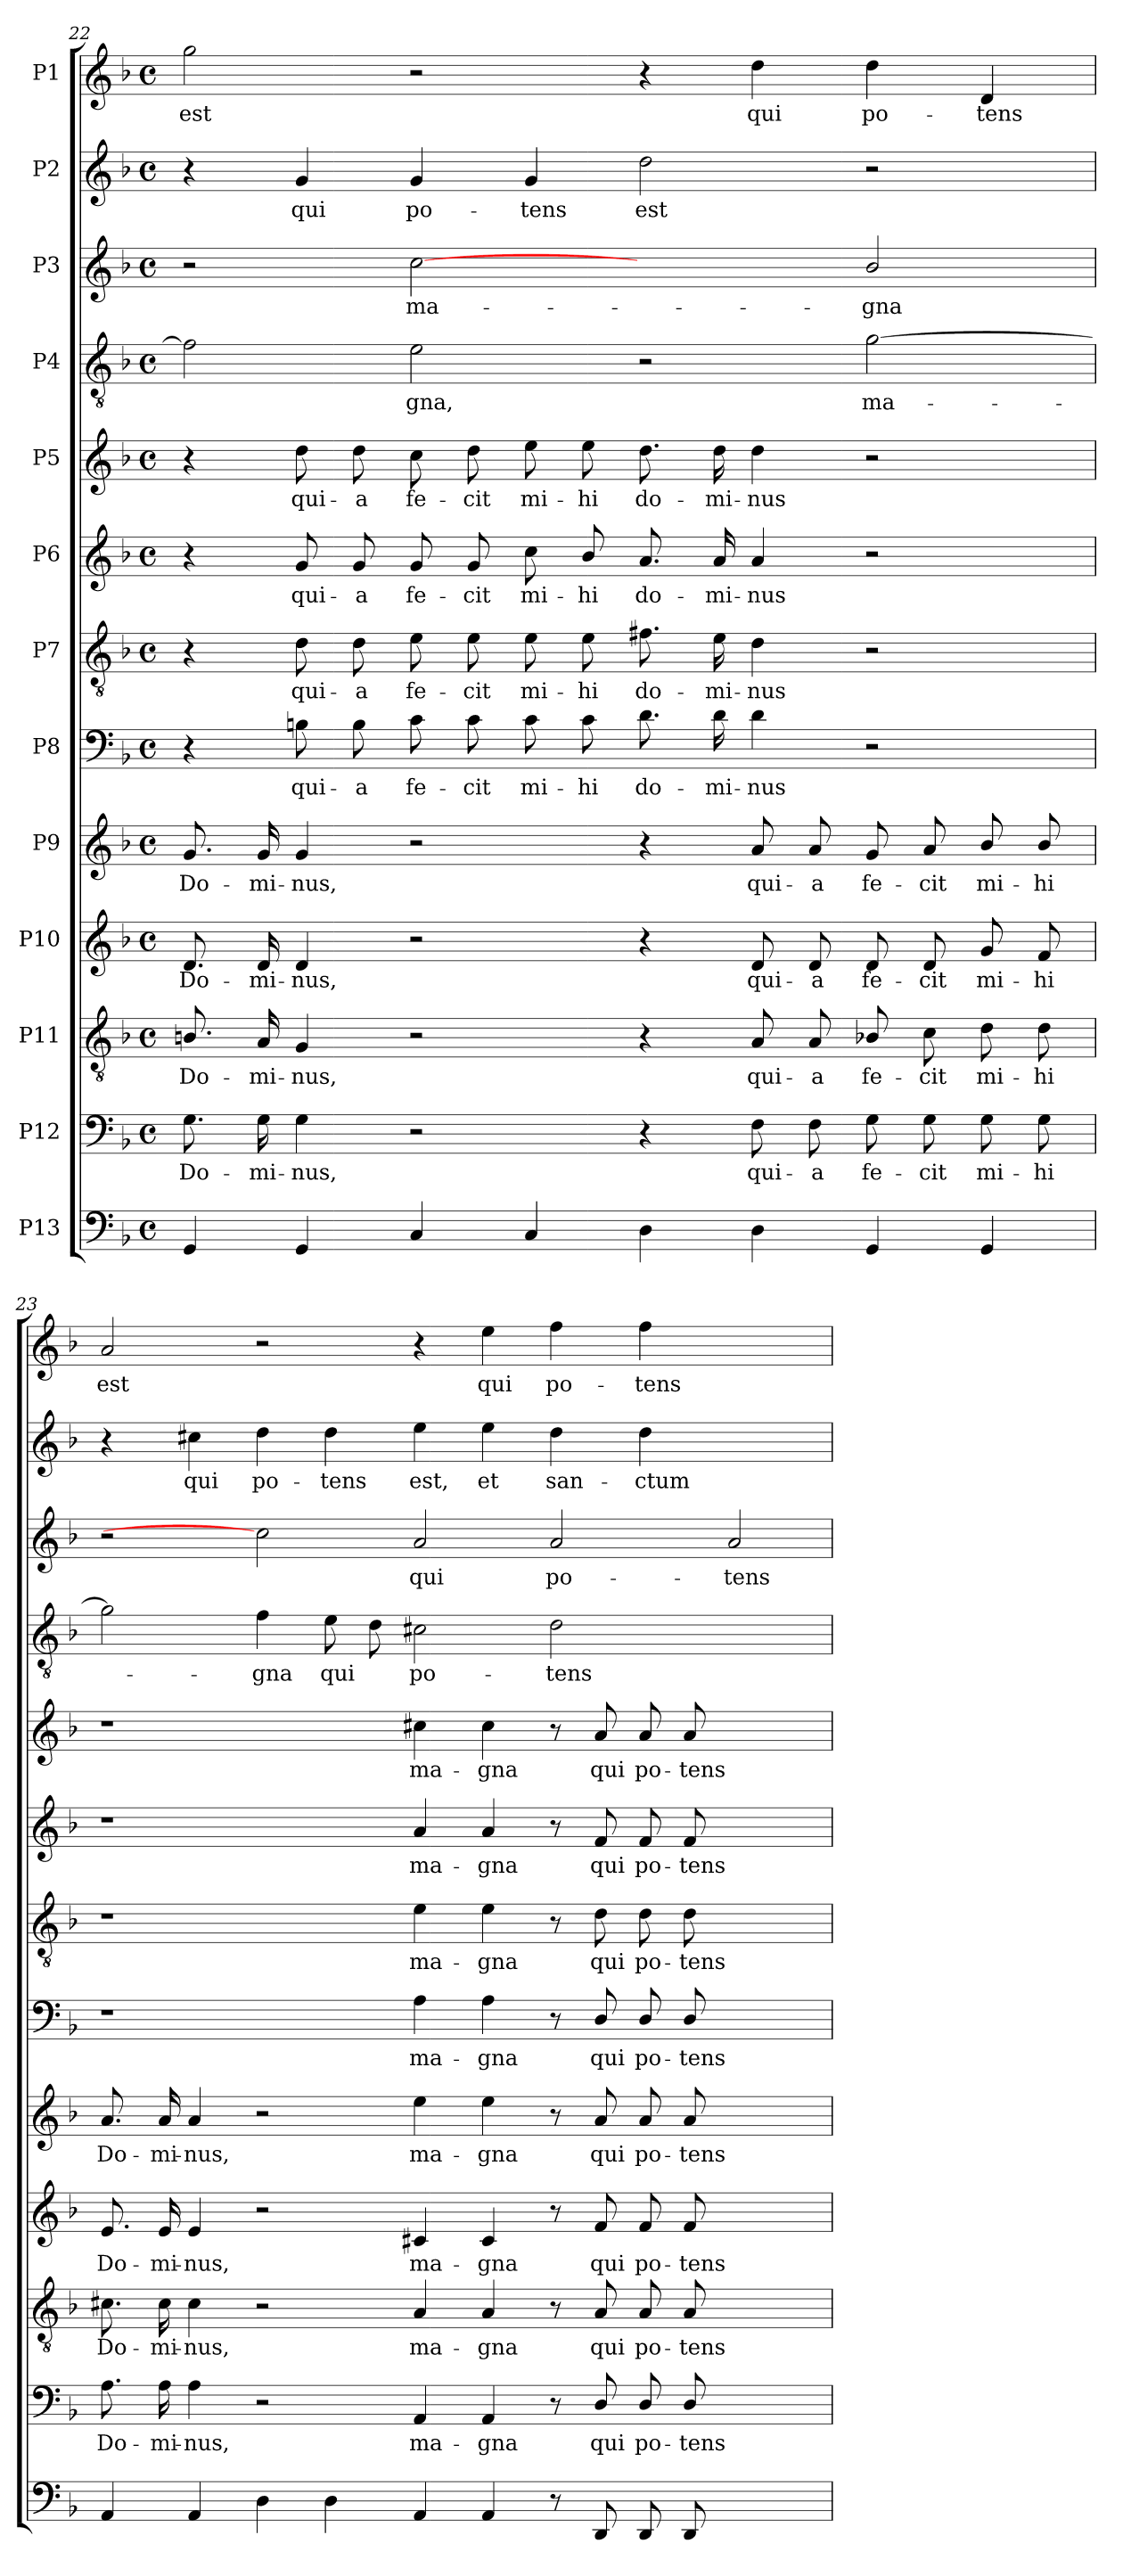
**kern	**kern	**text	**kern	**text	**kern	**text	**kern	**text	**kern	**text	**kern	**text	**kern	**text	**kern	**text	**kern	**text	**kern	**text	**kern	**text	**kern	**text
*part13	*part12	*part12	*part11	*part11	*part10	*part10	*part9	*part9	*part8	*part8	*part7	*part7	*part6	*part6	*part5	*part5	*part4	*part4	*part3	*part3	*part2	*part2	*part1	*part1
*staff13	*staff12	*staff12	*staff11	*staff11	*staff10	*staff10	*staff9	*staff9	*staff8	*staff8	*staff7	*staff7	*staff6	*staff6	*staff5	*staff5	*staff4	*staff4	*staff3	*staff3	*staff2	*staff2	*staff1	*staff1
*I"P13	*I"P12	*	*I"P11	*	*I"P10	*	*I"P9	*	*I"P8	*	*I"P7	*	*I"P6	*	*I"P5	*	*I"P4	*	*I"P3	*	*I"P2	*	*I"P1	*
*clefF4	*clefF4	*	*clefGv2	*	*clefG2	*	*clefG2	*	*clefF4	*	*clefGv2	*	*clefG2	*	*clefG2	*	*clefGv2	*	*clefG2	*	*clefG2	*	*clefG2	*
*	*	*	*ITrd7c12	*	*	*	*	*	*	*	*ITrd7c12	*	*	*	*	*	*ITrd7c12	*	*	*	*	*	*	*
*k[b-]	*k[b-]	*	*k[b-]	*	*k[b-]	*	*k[b-]	*	*k[b-]	*	*k[b-]	*	*k[b-]	*	*k[b-]	*	*k[b-]	*	*k[b-]	*	*k[b-]	*	*k[b-]	*
*F:	*F:	*	*F:	*	*F:	*	*F:	*	*F:	*	*F:	*	*F:	*	*F:	*	*F:	*	*F:	*	*F:	*	*F:	*
*M4/4	*M4/4	*	*M4/4	*	*M4/4	*	*M4/4	*	*M4/4	*	*M4/4	*	*M4/4	*	*M4/4	*	*M4/4	*	*M4/4	*	*M4/4	*	*M4/4	*
*met(c)	*met(c)	*	*met(c)	*	*met(c)	*	*met(c)	*	*met(c)	*	*met(c)	*	*met(c)	*	*met(c)	*	*met(c)	*	*met(c)	*	*met(c)	*	*met(c)	*
=22	=22	=22	=22	=22	=22	=22	=22	=22	=22	=22	=22	=22	=22	=22	=22	=22	=22	=22	=22	=22	=22	=22	=22	=22
!	!	!LO:LY:b:color=#000000	!	!	!	!	!	!	!	!	!	!	!	!	!	!	!	!	!	!	!	!	!	!
!	!	!	!	!LO:LY:b:color=#000000	!	!	!	!	!	!	!	!	!	!	!	!	!	!	!	!	!	!	!	!
!	!	!	!	!	!	!LO:LY:b:color=#000000	!	!	!	!	!	!	!	!	!	!	!	!	!	!	!	!	!	!
!	!	!	!	!	!	!	!	!LO:LY:b:color=#000000	!	!	!	!	!	!	!	!	!	!	!	!	!	!	!	!
!	!	!	!	!	!	!	!	!	!	!	!	!	!	!	!	!	!	!	!	!	!	!	!	!LO:LY:b:color=#000000
4GGi/	8.Gi\	Do-	8.BBni/	Do-	8.di/	Do-	8.gi/	Do-	4r	.	4r	.	4r	.	4r	.	2Fi\]	.	2r	.	4r	.	2ggi\	est
!	!	!LO:LY:b:color=#000000	!	!	!	!	!	!	!	!	!	!	!	!	!	!	!	!	!	!	!	!	!	!
!	!	!	!	!LO:LY:b:color=#000000	!	!	!	!	!	!	!	!	!	!	!	!	!	!	!	!	!	!	!	!
!	!	!	!	!	!	!LO:LY:b:color=#000000	!	!	!	!	!	!	!	!	!	!	!	!	!	!	!	!	!	!
!	!	!	!	!	!	!	!	!LO:LY:b:color=#000000	!	!	!	!	!	!	!	!	!	!	!	!	!	!	!	!
.	16Gi\	-mi-	16AAi/	-mi-	16di/	-mi-	16gi/	-mi-	.	.	.	.	.	.	.	.	.	.	.	.	.	.	.	.
!	!	!LO:LY:b:color=#000000	!	!	!	!	!	!	!	!	!	!	!	!	!	!	!	!	!	!	!	!	!	!
!	!	!	!	!LO:LY:b:color=#000000	!	!	!	!	!	!	!	!	!	!	!	!	!	!	!	!	!	!	!	!
!	!	!	!	!	!	!LO:LY:b:color=#000000	!	!	!	!	!	!	!	!	!	!	!	!	!	!	!	!	!	!
!	!	!	!	!	!	!	!	!LO:LY:b:color=#000000	!	!	!	!	!	!	!	!	!	!	!	!	!	!	!	!
!	!	!	!	!	!	!	!	!	!	!LO:LY:b:color=#000000	!	!	!	!	!	!	!	!	!	!	!	!	!	!
!	!	!	!	!	!	!	!	!	!	!	!	!LO:LY:b:color=#000000	!	!	!	!	!	!	!	!	!	!	!	!
!	!	!	!	!	!	!	!	!	!	!	!	!	!	!LO:LY:b:color=#000000	!	!	!	!	!	!	!	!	!	!
!	!	!	!	!	!	!	!	!	!	!	!	!	!	!	!	!LO:LY:b:color=#000000	!	!	!	!	!	!	!	!
!	!	!	!	!	!	!	!	!	!	!	!	!	!	!	!	!	!	!	!	!	!	!LO:LY:b:color=#000000	!	!
4GGi/	4Gi\	-nus,	4GGi/	-nus,	4di/	-nus,	4gi/	-nus,	8Bni\	qui-	8Di\	qui-	8gi/	qui-	8ddi\	qui-	.	.	.	.	4gi/	qui	.	.
!	!	!	!	!	!	!	!	!	!	!LO:LY:b:color=#000000	!	!	!	!	!	!	!	!	!	!	!	!	!	!
!	!	!	!	!	!	!	!	!	!	!	!	!LO:LY:b:color=#000000	!	!	!	!	!	!	!	!	!	!	!	!
!	!	!	!	!	!	!	!	!	!	!	!	!	!	!LO:LY:b:color=#000000	!	!	!	!	!	!	!	!	!	!
!	!	!	!	!	!	!	!	!	!	!	!	!	!	!	!	!LO:LY:b:color=#000000	!	!	!	!	!	!	!	!
.	.	.	.	.	.	.	.	.	8Bi\	-a	8Di\	-a	8gi/	-a	8ddi\	-a	.	.	.	.	.	.	.	.
!	!	!	!	!	!	!	!	!	!	!LO:LY:b:color=#000000	!	!	!	!	!	!	!	!	!	!	!	!	!	!
!	!	!	!	!	!	!	!	!	!	!	!	!LO:LY:b:color=#000000	!	!	!	!	!	!	!	!	!	!	!	!
!	!	!	!	!	!	!	!	!	!	!	!	!	!	!LO:LY:b:color=#000000	!	!	!	!	!	!	!	!	!	!
!	!	!	!	!	!	!	!	!	!	!	!	!	!	!	!	!LO:LY:b:color=#000000	!	!	!	!	!	!	!	!
!	!	!	!	!	!	!	!	!	!	!	!	!	!	!	!	!	!	!LO:LY:b:color=#000000	!	!	!	!	!	!
!	!	!	!	!	!	!	!	!	!	!	!	!	!	!	!	!	!	!	!	!LO:LY:b:color=#000000	!	!	!	!
!	!	!	!	!	!	!	!	!	!	!	!	!	!	!	!	!	!	!	!	!	!	!LO:LY:b:color=#000000	!	!
4Ci/	2r	.	2r	.	2r	.	2r	.	8ci\	fe-	8Ei\	fe-	8gi/	fe-	8cci\	fe-	2Ei\	-gna,	[2cci	ma-	4gi/	po-	2r	.
!	!	!	!	!	!	!	!	!	!	!LO:LY:b:color=#000000	!	!	!	!	!	!	!	!	!	!	!	!	!	!
!	!	!	!	!	!	!	!	!	!	!	!	!LO:LY:b:color=#000000	!	!	!	!	!	!	!	!	!	!	!	!
!	!	!	!	!	!	!	!	!	!	!	!	!	!	!LO:LY:b:color=#000000	!	!	!	!	!	!	!	!	!	!
!	!	!	!	!	!	!	!	!	!	!	!	!	!	!	!	!LO:LY:b:color=#000000	!	!	!	!	!	!	!	!
.	.	.	.	.	.	.	.	.	8ci\	-cit	8Ei\	-cit	8gi/	-cit	8ddi\	-cit	.	.	.	.	.	.	.	.
!	!	!	!	!	!	!	!	!	!	!LO:LY:b:color=#000000	!	!	!	!	!	!	!	!	!	!	!	!	!	!
!	!	!	!	!	!	!	!	!	!	!	!	!LO:LY:b:color=#000000	!	!	!	!	!	!	!	!	!	!	!	!
!	!	!	!	!	!	!	!	!	!	!	!	!	!	!LO:LY:b:color=#000000	!	!	!	!	!	!	!	!	!	!
!	!	!	!	!	!	!	!	!	!	!	!	!	!	!	!	!LO:LY:b:color=#000000	!	!	!	!	!	!	!	!
!	!	!	!	!	!	!	!	!	!	!	!	!	!	!	!	!	!	!	!	!	!	!LO:LY:b:color=#000000	!	!
4Ci/	.	.	.	.	.	.	.	.	8ci\	mi-	8Ei\	mi-	8cci\	mi-	8eei\	mi-	.	.	.	.	4gi/	-tens	.	.
!	!	!	!	!	!	!	!	!	!	!LO:LY:b:color=#000000	!	!	!	!	!	!	!	!	!	!	!	!	!	!
!	!	!	!	!	!	!	!	!	!	!	!	!LO:LY:b:color=#000000	!	!	!	!	!	!	!	!	!	!	!	!
!	!	!	!	!	!	!	!	!	!	!	!	!	!	!LO:LY:b:color=#000000	!	!	!	!	!	!	!	!	!	!
!	!	!	!	!	!	!	!	!	!	!	!	!	!	!	!	!LO:LY:b:color=#000000	!	!	!	!	!	!	!	!
.	.	.	.	.	.	.	.	.	8ci\	-hi	8Ei\	-hi	8b-i/	-hi	8eei\	-hi	.	.	.	.	.	.	.	.
!	!	!	!	!	!	!	!	!	!	!LO:LY:b:color=#000000	!	!	!	!	!	!	!	!	!	!	!	!	!	!
!	!	!	!	!	!	!	!	!	!	!	!	!LO:LY:b:color=#000000	!	!	!	!	!	!	!	!	!	!	!	!
!	!	!	!	!	!	!	!	!	!	!	!	!	!	!LO:LY:b:color=#000000	!	!	!	!	!	!	!	!	!	!
!	!	!	!	!	!	!	!	!	!	!	!	!	!	!	!	!LO:LY:b:color=#000000	!	!	!	!	!	!	!	!
!	!	!	!	!	!	!	!	!	!	!	!	!	!	!	!	!	!	!	!	!	!	!LO:LY:b:color=#000000	!	!
4Di\	4r	.	4r	.	4r	.	4r	.	8.di\	do-	8.F#Xi\	do-	8.ai/	do-	8.ddi\	do-	2r	.	2ryy	.	2ddi\	est	4r	.
!	!	!	!	!	!	!	!	!	!	!LO:LY:b:color=#000000	!	!	!	!	!	!	!	!	!	!	!	!	!	!
!	!	!	!	!	!	!	!	!	!	!	!	!LO:LY:b:color=#000000	!	!	!	!	!	!	!	!	!	!	!	!
!	!	!	!	!	!	!	!	!	!	!	!	!	!	!LO:LY:b:color=#000000	!	!	!	!	!	!	!	!	!	!
!	!	!	!	!	!	!	!	!	!	!	!	!	!	!	!	!LO:LY:b:color=#000000	!	!	!	!	!	!	!	!
.	.	.	.	.	.	.	.	.	16di\	-mi-	16Ei\	-mi-	16ai/	-mi-	16ddi\	-mi-	.	.	.	.	.	.	.	.
!	!	!LO:LY:b:color=#000000	!	!	!	!	!	!	!	!	!	!	!	!	!	!	!	!	!	!	!	!	!	!
!	!	!	!	!LO:LY:b:color=#000000	!	!	!	!	!	!	!	!	!	!	!	!	!	!	!	!	!	!	!	!
!	!	!	!	!	!	!LO:LY:b:color=#000000	!	!	!	!	!	!	!	!	!	!	!	!	!	!	!	!	!	!
!	!	!	!	!	!	!	!	!LO:LY:b:color=#000000	!	!	!	!	!	!	!	!	!	!	!	!	!	!	!	!
!	!	!	!	!	!	!	!	!	!	!LO:LY:b:color=#000000	!	!	!	!	!	!	!	!	!	!	!	!	!	!
!	!	!	!	!	!	!	!	!	!	!	!	!LO:LY:b:color=#000000	!	!	!	!	!	!	!	!	!	!	!	!
!	!	!	!	!	!	!	!	!	!	!	!	!	!	!LO:LY:b:color=#000000	!	!	!	!	!	!	!	!	!	!
!	!	!	!	!	!	!	!	!	!	!	!	!	!	!	!	!LO:LY:b:color=#000000	!	!	!	!	!	!	!	!
!	!	!	!	!	!	!	!	!	!	!	!	!	!	!	!	!	!	!	!	!	!	!	!	!LO:LY:b:color=#000000
4Di\	8Fi\	qui-	8AAi/	qui-	8di/	qui-	8ai/	qui-	4di\	-nus	4Di\	-nus	4ai/	-nus	4ddi\	-nus	.	.	.	.	.	.	4ddi\	qui
!	!	!LO:LY:b:color=#000000	!	!	!	!	!	!	!	!	!	!	!	!	!	!	!	!	!	!	!	!	!	!
!	!	!	!	!LO:LY:b:color=#000000	!	!	!	!	!	!	!	!	!	!	!	!	!	!	!	!	!	!	!	!
!	!	!	!	!	!	!LO:LY:b:color=#000000	!	!	!	!	!	!	!	!	!	!	!	!	!	!	!	!	!	!
!	!	!	!	!	!	!	!	!LO:LY:b:color=#000000	!	!	!	!	!	!	!	!	!	!	!	!	!	!	!	!
.	8Fi\	-a	8AAi/	-a	8di/	-a	8ai/	-a	.	.	.	.	.	.	.	.	.	.	.	.	.	.	.	.
!	!	!LO:LY:b:color=#000000	!	!	!	!	!	!	!	!	!	!	!	!	!	!	!	!	!	!	!	!	!	!
!	!	!	!	!LO:LY:b:color=#000000	!	!	!	!	!	!	!	!	!	!	!	!	!	!	!	!	!	!	!	!
!	!	!	!	!	!	!LO:LY:b:color=#000000	!	!	!	!	!	!	!	!	!	!	!	!	!	!	!	!	!	!
!	!	!	!	!	!	!	!	!LO:LY:b:color=#000000	!	!	!	!	!	!	!	!	!	!	!	!	!	!	!	!
!	!	!	!	!	!	!	!	!	!	!	!	!	!	!	!	!	!	!LO:LY:b:color=#000000	!	!	!	!	!	!
!	!	!	!	!	!	!	!	!	!	!	!	!	!	!	!	!	!	!	!	!LO:LY:b:color=#000000	!	!	!	!
!	!	!	!	!	!	!	!	!	!	!	!	!	!	!	!	!	!	!	!	!	!	!	!	!LO:LY:b:color=#000000
4GGi/	8Gi\	fe-	8BB-Xi/	fe-	8di/	fe-	8gi/	fe-	2r	.	2r	.	2r	.	2r	.	[2Gi\	ma-	2b-i/	-gna	2r	.	4ddi\	po-
!	!	!LO:LY:b:color=#000000	!	!	!	!	!	!	!	!	!	!	!	!	!	!	!	!	!	!	!	!	!	!
!	!	!	!	!LO:LY:b:color=#000000	!	!	!	!	!	!	!	!	!	!	!	!	!	!	!	!	!	!	!	!
!	!	!	!	!	!	!LO:LY:b:color=#000000	!	!	!	!	!	!	!	!	!	!	!	!	!	!	!	!	!	!
!	!	!	!	!	!	!	!	!LO:LY:b:color=#000000	!	!	!	!	!	!	!	!	!	!	!	!	!	!	!	!
.	8Gi\	-cit	8Ci\	-cit	8di/	-cit	8ai/	-cit	.	.	.	.	.	.	.	.	.	.	.	.	.	.	.	.
!	!	!LO:LY:b:color=#000000	!	!	!	!	!	!	!	!	!	!	!	!	!	!	!	!	!	!	!	!	!	!
!	!	!	!	!LO:LY:b:color=#000000	!	!	!	!	!	!	!	!	!	!	!	!	!	!	!	!	!	!	!	!
!	!	!	!	!	!	!LO:LY:b:color=#000000	!	!	!	!	!	!	!	!	!	!	!	!	!	!	!	!	!	!
!	!	!	!	!	!	!	!	!LO:LY:b:color=#000000	!	!	!	!	!	!	!	!	!	!	!	!	!	!	!	!
!	!	!	!	!	!	!	!	!	!	!	!	!	!	!	!	!	!	!	!	!	!	!	!	!LO:LY:b:color=#000000
4GGi/	8Gi\	mi-	8Di\	mi-	8gi/	mi-	8b-i/	mi-	.	.	.	.	.	.	.	.	.	.	.	.	.	.	4di/	-tens
!	!	!LO:LY:b:color=#000000	!	!	!	!	!	!	!	!	!	!	!	!	!	!	!	!	!	!	!	!	!	!
!	!	!	!	!LO:LY:b:color=#000000	!	!	!	!	!	!	!	!	!	!	!	!	!	!	!	!	!	!	!	!
!	!	!	!	!	!	!LO:LY:b:color=#000000	!	!	!	!	!	!	!	!	!	!	!	!	!	!	!	!	!	!
!	!	!	!	!	!	!	!	!LO:LY:b:color=#000000	!	!	!	!	!	!	!	!	!	!	!	!	!	!	!	!
.	8Gi\	-hi	8Di\	-hi	8fi/	-hi	8b-i/	-hi	.	.	.	.	.	.	.	.	.	.	.	.	.	.	.	.
!!LO:PB:g=z
=23	=23	=23	=23	=23	=23	=23	=23	=23	=23	=23	=23	=23	=23	=23	=23	=23	=23	=23	=23	=23	=23	=23	=23	=23
!	!	!LO:LY:b:color=#000000	!	!	!	!	!	!	!	!	!	!	!	!	!	!	!	!	!	!	!	!	!	!
!	!	!	!	!LO:LY:b:color=#000000	!	!	!	!	!	!	!	!	!	!	!	!	!	!	!	!	!	!	!	!
!	!	!	!	!	!	!LO:LY:b:color=#000000	!	!	!	!	!	!	!	!	!	!	!	!	!	!	!	!	!	!
!	!	!	!	!	!	!	!	!LO:LY:b:color=#000000	!	!	!	!	!	!	!	!	!	!	!	!	!	!	!	!
!	!	!	!	!	!	!	!	!	!	!	!	!	!	!	!	!	!	!	!	!	!	!	!	!LO:LY:b:color=#000000
4AAi/	8.Ai\	Do-	8.C#Xi\	Do-	8.ei/	Do-	8.ai/	Do-	1r	.	1r	.	1r	.	1r	.	2Gi\]	.	2r	.	4r	.	2ai/	est
!	!	!LO:LY:b:color=#000000	!	!	!	!	!	!	!	!	!	!	!	!	!	!	!	!	!	!	!	!	!	!
!	!	!	!	!LO:LY:b:color=#000000	!	!	!	!	!	!	!	!	!	!	!	!	!	!	!	!	!	!	!	!
!	!	!	!	!	!	!LO:LY:b:color=#000000	!	!	!	!	!	!	!	!	!	!	!	!	!	!	!	!	!	!
!	!	!	!	!	!	!	!	!LO:LY:b:color=#000000	!	!	!	!	!	!	!	!	!	!	!	!	!	!	!	!
.	16Ai\	-mi-	16C#i\	-mi-	16ei/	-mi-	16ai/	-mi-	.	.	.	.	.	.	.	.	.	.	.	.	.	.	.	.
!	!	!LO:LY:b:color=#000000	!	!	!	!	!	!	!	!	!	!	!	!	!	!	!	!	!	!	!	!	!	!
!	!	!	!	!LO:LY:b:color=#000000	!	!	!	!	!	!	!	!	!	!	!	!	!	!	!	!	!	!	!	!
!	!	!	!	!	!	!LO:LY:b:color=#000000	!	!	!	!	!	!	!	!	!	!	!	!	!	!	!	!	!	!
!	!	!	!	!	!	!	!	!LO:LY:b:color=#000000	!	!	!	!	!	!	!	!	!	!	!	!	!	!	!	!
!	!	!	!	!	!	!	!	!	!	!	!	!	!	!	!	!	!	!	!	!	!	!LO:LY:b:color=#000000	!	!
4AAi/	4Ai\	-nus,	4C#i\	-nus,	4ei/	-nus,	4ai/	-nus,	.	.	.	.	.	.	.	.	.	.	.	.	4cc#Xi\	qui	.	.
!	!	!	!	!	!	!	!	!	!	!	!	!	!	!	!	!	!	!LO:LY:b:color=#000000	!	!	!	!	!	!
!	!	!	!	!	!	!	!	!	!	!	!	!	!	!	!	!	!	!	!	!	!	!LO:LY:b:color=#000000	!	!
4Di\	2r	.	2r	.	2r	.	2r	.	.	.	.	.	.	.	.	.	4Fi\	-gna	2cci]	.	4ddi\	po-	2r	.
!	!	!	!	!	!	!	!	!	!	!	!	!	!	!	!	!	!	!LO:LY:b:color=#000000	!	!	!	!	!	!
!	!	!	!	!	!	!	!	!	!	!	!	!	!	!	!	!	!	!	!	!	!	!LO:LY:b:color=#000000	!	!
4Di\	.	.	.	.	.	.	.	.	.	.	.	.	.	.	.	.	8Ei\	qui	.	.	4ddi\	-tens	.	.
.	.	.	.	.	.	.	.	.	.	.	.	.	.	.	.	.	8Di\	.	.	.	.	.	.	.
!	!	!LO:LY:b:color=#000000	!	!	!	!	!	!	!	!	!	!	!	!	!	!	!	!	!	!	!	!	!	!
!	!	!	!	!LO:LY:b:color=#000000	!	!	!	!	!	!	!	!	!	!	!	!	!	!	!	!	!	!	!	!
!	!	!	!	!	!	!LO:LY:b:color=#000000	!	!	!	!	!	!	!	!	!	!	!	!	!	!	!	!	!	!
!	!	!	!	!	!	!	!	!LO:LY:b:color=#000000	!	!	!	!	!	!	!	!	!	!	!	!	!	!	!	!
!	!	!	!	!	!	!	!	!	!	!LO:LY:b:color=#000000	!	!	!	!	!	!	!	!	!	!	!	!	!	!
!	!	!	!	!	!	!	!	!	!	!	!	!LO:LY:b:color=#000000	!	!	!	!	!	!	!	!	!	!	!	!
!	!	!	!	!	!	!	!	!	!	!	!	!	!	!LO:LY:b:color=#000000	!	!	!	!	!	!	!	!	!	!
!	!	!	!	!	!	!	!	!	!	!	!	!	!	!	!	!LO:LY:b:color=#000000	!	!	!	!	!	!	!	!
!	!	!	!	!	!	!	!	!	!	!	!	!	!	!	!	!	!	!LO:LY:b:color=#000000	!	!	!	!	!	!
!	!	!	!	!	!	!	!	!	!	!	!	!	!	!	!	!	!	!	!	!LO:LY:b:color=#000000	!	!	!	!
!	!	!	!	!	!	!	!	!	!	!	!	!	!	!	!	!	!	!	!	!	!	!LO:LY:b:color=#000000	!	!
4AAi/	4AAi/	ma-	4AAi/	ma-	4c#Xi/	ma-	4eei\	ma-	4Ai\	ma-	4Ei\	ma-	4ai/	ma-	4cc#Xi\	ma-	2C#Xi\	po-	2ai/	qui	4eei\	est,	4r	.
!	!	!LO:LY:b:color=#000000	!	!	!	!	!	!	!	!	!	!	!	!	!	!	!	!	!	!	!	!	!	!
!	!	!	!	!LO:LY:b:color=#000000	!	!	!	!	!	!	!	!	!	!	!	!	!	!	!	!	!	!	!	!
!	!	!	!	!	!	!LO:LY:b:color=#000000	!	!	!	!	!	!	!	!	!	!	!	!	!	!	!	!	!	!
!	!	!	!	!	!	!	!	!LO:LY:b:color=#000000	!	!	!	!	!	!	!	!	!	!	!	!	!	!	!	!
!	!	!	!	!	!	!	!	!	!	!LO:LY:b:color=#000000	!	!	!	!	!	!	!	!	!	!	!	!	!	!
!	!	!	!	!	!	!	!	!	!	!	!	!LO:LY:b:color=#000000	!	!	!	!	!	!	!	!	!	!	!	!
!	!	!	!	!	!	!	!	!	!	!	!	!	!	!LO:LY:b:color=#000000	!	!	!	!	!	!	!	!	!	!
!	!	!	!	!	!	!	!	!	!	!	!	!	!	!	!	!LO:LY:b:color=#000000	!	!	!	!	!	!	!	!
!	!	!	!	!	!	!	!	!	!	!	!	!	!	!	!	!	!	!	!	!	!	!LO:LY:b:color=#000000	!	!
!	!	!	!	!	!	!	!	!	!	!	!	!	!	!	!	!	!	!	!	!	!	!	!	!LO:LY:b:color=#000000
4AAi/	4AAi/	-gna	4AAi/	-gna	4c#i/	-gna	4eei\	-gna	4Ai\	-gna	4Ei\	-gna	4ai/	-gna	4cc#i\	-gna	.	.	.	.	4eei\	et	4eei\	qui
!	!	!	!	!	!	!	!	!	!	!	!	!	!	!	!	!	!	!LO:LY:b:color=#000000	!	!	!	!	!	!
!	!	!	!	!	!	!	!	!	!	!	!	!	!	!	!	!	!	!	!	!LO:LY:b:color=#000000	!	!	!	!
!	!	!	!	!	!	!	!	!	!	!	!	!	!	!	!	!	!	!	!	!	!	!LO:LY:b:color=#000000	!	!
!	!	!	!	!	!	!	!	!	!	!	!	!	!	!	!	!	!	!	!	!	!	!	!	!LO:LY:b:color=#000000
8r	8r	.	8r	.	8r	.	8r	.	8r	.	8r	.	8r	.	8r	.	2Di\	-tens	2ai/	po-	4ddi\	san-	4ffi\	po-
!	!	!LO:LY:b:color=#000000	!	!	!	!	!	!	!	!	!	!	!	!	!	!	!	!	!	!	!	!	!	!
!	!	!	!	!LO:LY:b:color=#000000	!	!	!	!	!	!	!	!	!	!	!	!	!	!	!	!	!	!	!	!
!	!	!	!	!	!	!LO:LY:b:color=#000000	!	!	!	!	!	!	!	!	!	!	!	!	!	!	!	!	!	!
!	!	!	!	!	!	!	!	!LO:LY:b:color=#000000	!	!	!	!	!	!	!	!	!	!	!	!	!	!	!	!
!	!	!	!	!	!	!	!	!	!	!LO:LY:b:color=#000000	!	!	!	!	!	!	!	!	!	!	!	!	!	!
!	!	!	!	!	!	!	!	!	!	!	!	!LO:LY:b:color=#000000	!	!	!	!	!	!	!	!	!	!	!	!
!	!	!	!	!	!	!	!	!	!	!	!	!	!	!LO:LY:b:color=#000000	!	!	!	!	!	!	!	!	!	!
!	!	!	!	!	!	!	!	!	!	!	!	!	!	!	!	!LO:LY:b:color=#000000	!	!	!	!	!	!	!	!
8DDi/	8Di/	qui	8AAi/	qui	8fi/	qui	8ai/	qui	8Di/	qui	8Di\	qui	8fi/	qui	8ai/	qui	.	.	.	.	.	.	.	.
!	!	!LO:LY:b:color=#000000	!	!	!	!	!	!	!	!	!	!	!	!	!	!	!	!	!	!	!	!	!	!
!	!	!	!	!LO:LY:b:color=#000000	!	!	!	!	!	!	!	!	!	!	!	!	!	!	!	!	!	!	!	!
!	!	!	!	!	!	!LO:LY:b:color=#000000	!	!	!	!	!	!	!	!	!	!	!	!	!	!	!	!	!	!
!	!	!	!	!	!	!	!	!LO:LY:b:color=#000000	!	!	!	!	!	!	!	!	!	!	!	!	!	!	!	!
!	!	!	!	!	!	!	!	!	!	!LO:LY:b:color=#000000	!	!	!	!	!	!	!	!	!	!	!	!	!	!
!	!	!	!	!	!	!	!	!	!	!	!	!LO:LY:b:color=#000000	!	!	!	!	!	!	!	!	!	!	!	!
!	!	!	!	!	!	!	!	!	!	!	!	!	!	!LO:LY:b:color=#000000	!	!	!	!	!	!	!	!	!	!
!	!	!	!	!	!	!	!	!	!	!	!	!	!	!	!	!LO:LY:b:color=#000000	!	!	!	!	!	!	!	!
!	!	!	!	!	!	!	!	!	!	!	!	!	!	!	!	!	!	!	!	!	!	!LO:LY:b:color=#000000	!	!
!	!	!	!	!	!	!	!	!	!	!	!	!	!	!	!	!	!	!	!	!	!	!	!	!LO:LY:b:color=#000000
8DDi/	8Di/	po-	8AAi/	po-	8fi/	po-	8ai/	po-	8Di/	po-	8Di\	po-	8fi/	po-	8ai/	po-	.	.	.	.	4ddi\	-ctum	4ffi\	-tens
!	!	!LO:LY:b:color=#000000	!	!	!	!	!	!	!	!	!	!	!	!	!	!	!	!	!	!	!	!	!	!
!	!	!	!	!LO:LY:b:color=#000000	!	!	!	!	!	!	!	!	!	!	!	!	!	!	!	!	!	!	!	!
!	!	!	!	!	!	!LO:LY:b:color=#000000	!	!	!	!	!	!	!	!	!	!	!	!	!	!	!	!	!	!
!	!	!	!	!	!	!	!	!LO:LY:b:color=#000000	!	!	!	!	!	!	!	!	!	!	!	!	!	!	!	!
!	!	!	!	!	!	!	!	!	!	!LO:LY:b:color=#000000	!	!	!	!	!	!	!	!	!	!	!	!	!	!
!	!	!	!	!	!	!	!	!	!	!	!	!LO:LY:b:color=#000000	!	!	!	!	!	!	!	!	!	!	!	!
!	!	!	!	!	!	!	!	!	!	!	!	!	!	!LO:LY:b:color=#000000	!	!	!	!	!	!	!	!	!	!
!	!	!	!	!	!	!	!	!	!	!	!	!	!	!	!	!LO:LY:b:color=#000000	!	!	!	!	!	!	!	!
8DDi/	8Di/	-tens	8AAi/	-tens	8fi/	-tens	8ai/	-tens	8Di/	-tens	8Di\	-tens	8fi/	-tens	8ai/	-tens	.	.	.	.	.	.	.	.
!	!	!	!	!	!	!	!	!	!	!	!	!	!	!	!	!	!	!	!	!LO:LY:b:color=#000000	!	!	!	!
2ryy	2ryy	.	2ryy	.	2ryy	.	2ryy	.	2ryy	.	2ryy	.	2ryy	.	2ryy	.	2ryy	.	2ai/	-tens-	2ryy	.	2ryy	.
=	=	=	=	=	=	=	=	=	=	=	=	=	=	=	=	=	=	=	=	=	=	=	=	=
*-	*-	*-	*-	*-	*-	*-	*-	*-	*-	*-	*-	*-	*-	*-	*-	*-	*-	*-	*-	*-	*-	*-	*-	*-
